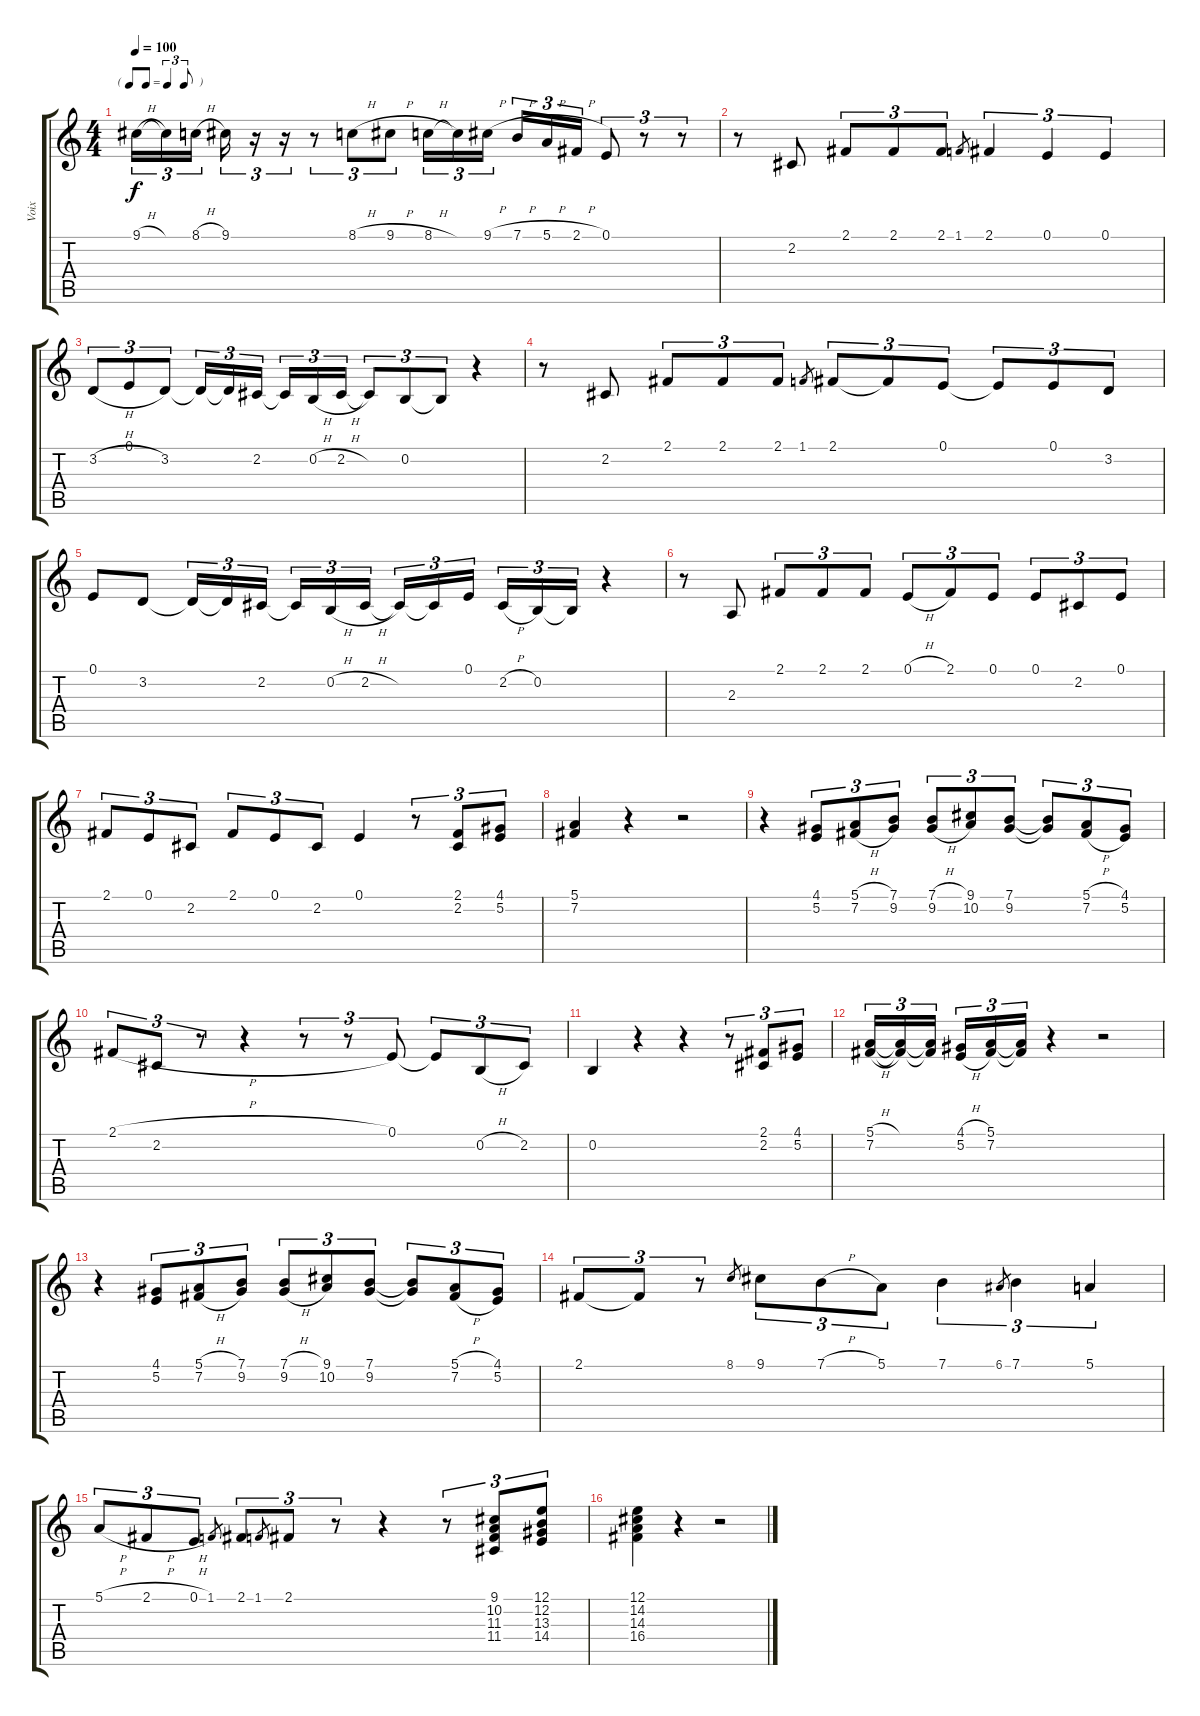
\track ("Voix" "Voix") {instrument lead6voice}
\staff {score tabs}
\tuning (E4 B3 G3 D3 A2 E2) {hide}
\ts (4 4)
\tf triplet8th
\tempo 100
\clef g2
\ks c
9.1{h}.16{tu (3 2) dy f} 9.1{t}.16{tu (3 2)} 8.1{h}.16{tu (3 2) beam splitsecondary} 9.1.16{tu (3 2)} r.16{tu (3 2)} r.16{tu (3 2)} r.8{tu (3 2)} 8.1{h}.8{tu (3 2)} 9.1{h}.8{tu (3 2)} 8.1{h}.16{tu (3 2)} 8.1{t}.16{tu (3 2)} 9.1{h}.16{tu (3 2) beam splitsecondary} 7.1{h}.16{tu (3 2)} 5.1{h}.16{tu (3 2)} 2.1{h}.16{tu (3 2)} 0.1.8{tu (3 2)} r.8{tu (3 2)} r.8{tu (3 2)} |
r.8 2.2.8 2.1.8{tu (3 2)} 2.1.8{tu (3 2)} 2.1.8{tu (3 2)} 1.1.8{gr} 2.1.4{tu (3 2)} 0.1.4{tu (3 2)} 0.1.4{tu (3 2)} |
3.2{h}.8{tu (3 2)} 0.1.8{tu (3 2)} 3.2.8{tu (3 2)} 3.2{t}.16{tu (3 2)} 3.2{t}.16{tu (3 2)} 2.2.16{tu (3 2) beam splitsecondary} 2.2{t}.16{tu (3 2)} 0.2{h}.16{tu (3 2)} 2.2{h}.16{tu (3 2)} 2.2{t}.8{tu (3 2)} 0.2.8{tu (3 2)} 0.2{t}.8{tu (3 2)} r.4 |
r.8 2.2.8 2.1.8{tu (3 2)} 2.1.8{tu (3 2)} 2.1.8{tu (3 2)} 1.1.8{gr} 2.1.8{tu (3 2)} 2.1{t}.8{tu (3 2)} 0.1.8{tu (3 2)} 0.1{t}.8{tu (3 2)} 0.1.8{tu (3 2)} 3.2.8{tu (3 2)} |
0.1.8 3.2.8 3.2{t}.16{tu (3 2)} 3.2{t}.16{tu (3 2)} 2.2.16{tu (3 2) beam splitsecondary} 2.2{t}.16{tu (3 2)} 0.2{h}.16{tu (3 2)} 2.2{h}.16{tu (3 2)} 2.2{t}.16{tu (3 2)} 2.2{t}.16{tu (3 2)} 0.1.16{tu (3 2) beam splitsecondary} 2.2{h}.16{tu (3 2)} 0.2.16{tu (3 2)} 0.2{t}.16{tu (3 2)} r.4 |
r.8 2.3.8 2.1.8{tu (3 2)} 2.1.8{tu (3 2)} 2.1.8{tu (3 2)} 0.1{h}.8{tu (3 2)} 2.1.8{tu (3 2)} 0.1.8{tu (3 2)} 0.1.8{tu (3 2)} 2.2.8{tu (3 2)} 0.1.8{tu (3 2)} |
2.1.8{tu (3 2)} 0.1.8{tu (3 2)} 2.2.8{tu (3 2)} 2.1.8{tu (3 2)} 0.1.8{tu (3 2)} 2.2.8{tu (3 2)} 0.1.4 r.8{tu (3 2)} (2.1 2.2).8{tu (3 2)} (4.1 5.2).8{tu (3 2)} |
(5.1 7.2).4 r.4 r.2 |
r.4 (4.1 5.2).8{tu (3 2)} (5.1{h} 7.2{h}).8{tu (3 2)} (7.1 9.2).8{tu (3 2)} (7.1{h} 9.2{h}).8{tu (3 2)} (9.1 10.2).8{tu (3 2)} (7.1 9.2).8{tu (3 2)} (7.1{t} 9.2{t}).8{tu (3 2)} (5.1{h} 7.2{h}).8{tu (3 2)} (4.1 5.2).8{tu (3 2)} |
2.1{h}.8{tu (3 2)} 2.2.8{tu (3 2)} r.8{tu (3 2)} r.4 r.8{tu (3 2)} r.8{tu (3 2)} 0.1.8{tu (3 2)} 0.1{t}.8{tu (3 2)} 0.2{h}.8{tu (3 2)} 2.2.8{tu (3 2)} |
0.2.4 r.4 r.4 r.8{tu (3 2)} (2.1 2.2).8{tu (3 2)} (4.1 5.2).8{tu (3 2)} |
(5.1{h} 7.2{h}).16{tu (3 2)} (5.1{t} 7.2{t}).16{tu (3 2)} (5.1{t} 7.2{t}).16{tu (3 2) beam splitsecondary} (4.1{h} 5.2{h}).16{tu (3 2)} (5.1 7.2).16{tu (3 2)} (5.1{t} 7.2{t}).16{tu (3 2)} r.4 r.2 |
r.4 (4.1 5.2).8{tu (3 2)} (5.1{h} 7.2{h}).8{tu (3 2)} (7.1 9.2).8{tu (3 2)} (7.1{h} 9.2{h}).8{tu (3 2)} (9.1 10.2).8{tu (3 2)} (7.1 9.2).8{tu (3 2)} (7.1{t} 9.2{t}).8{tu (3 2)} (5.1{h} 7.2{h}).8{tu (3 2)} (4.1 5.2).8{tu (3 2)} |
2.1.8{tu (3 2)} 2.1{t}.8{tu (3 2)} r.8{tu (3 2)} 8.1.8{gr} 9.1.8{tu (3 2)} 7.1{h}.8{tu (3 2)} 5.1.8{tu (3 2)} 7.1.4{tu (3 2)} 6.1.8{gr} 7.1.4{tu (3 2)} 5.1.4{tu (3 2)} |
5.1{h}.8{tu (3 2)} 2.1{h}.8{tu (3 2)} 0.1{h}.8{tu (3 2)} 1.1.8{gr} 2.1.8{tu (3 2)} 1.1.8{gr} 2.1.8{tu (3 2)} r.8{tu (3 2)} r.4 r.8{tu (3 2)} (9.1 10.2 11.3 11.4).8{tu (3 2)} (12.1 12.2 13.3 14.4).8{tu (3 2)} |
(12.1 14.2 14.3 16.4).4 r.4 r.2
